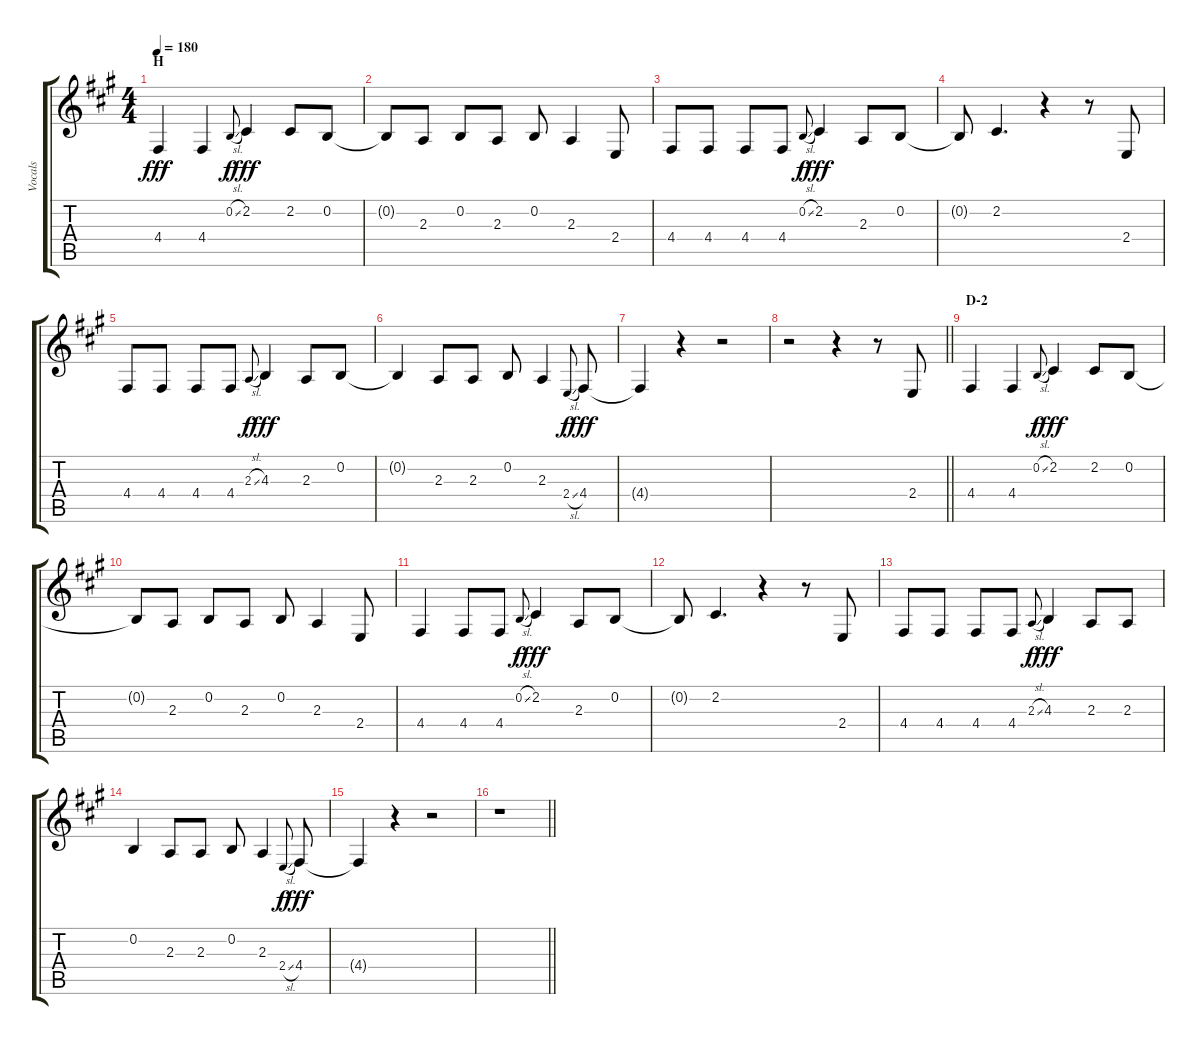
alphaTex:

\track ("Vocals" "Vocals") {instrument voiceoohs}
\staff {score tabs}
\tuning (E4 B3 G3 D3 A2 E2) {hide}
\ts (4 4)
\section ("" "H")
\tempo 180
\clef g2
\ks a
4.4.4{dy fff} 4.4.4 0.2{sl}.8{gr onbeat dy f} 2.2.4{dy fff} 2.2.8 0.2.8 |
0.2{t}.8 2.3.8 0.2.8 2.3.8 0.2.8 2.3.4 2.4.8 |
4.4.8 4.4.8 4.4.8 4.4.8 0.2{sl}.8{gr onbeat dy f} 2.2.4{dy fff} 2.3.8 0.2.8 |
0.2{t}.8 2.2.4{d} r.4 r.8 2.4.8 |
4.4.8 4.4.8 4.4.8 4.4.8 2.3{sl}.8{gr onbeat dy f} 4.3.4{dy fff} 2.3.8 0.2.8 |
0.2{t}.4 2.3.8 2.3.8 0.2.8 2.3.4 2.4{sl}.8{gr onbeat dy f} 4.4.8{dy fff} |
4.4{t}.4 r.4 r.2 |
\barLineRight lightlight
r.2 r.4 r.8 2.4.8 |
\section ("" "D-2")
4.4.4 4.4.4 0.2{sl}.8{gr onbeat dy f} 2.2.4{dy fff} 2.2.8 0.2.8 |
0.2{t}.8 2.3.8 0.2.8 2.3.8 0.2.8 2.3.4 2.4.8 |
4.4.4 4.4.8 4.4.8 0.2{sl}.8{gr onbeat dy f} 2.2.4{dy fff} 2.3.8 0.2.8 |
0.2{t}.8 2.2.4{d} r.4 r.8 2.4.8 |
4.4.8 4.4.8 4.4.8 4.4.8 2.3{sl}.8{gr onbeat dy f} 4.3.4{dy fff} 2.3.8 2.3.8 |
0.2.4 2.3.8 2.3.8 0.2.8 2.3.4 2.4{sl}.8{gr onbeat dy f} 4.4.8{dy fff} |
4.4{t}.4 r.4 r.2 |
\barLineRight lightlight
r.1
